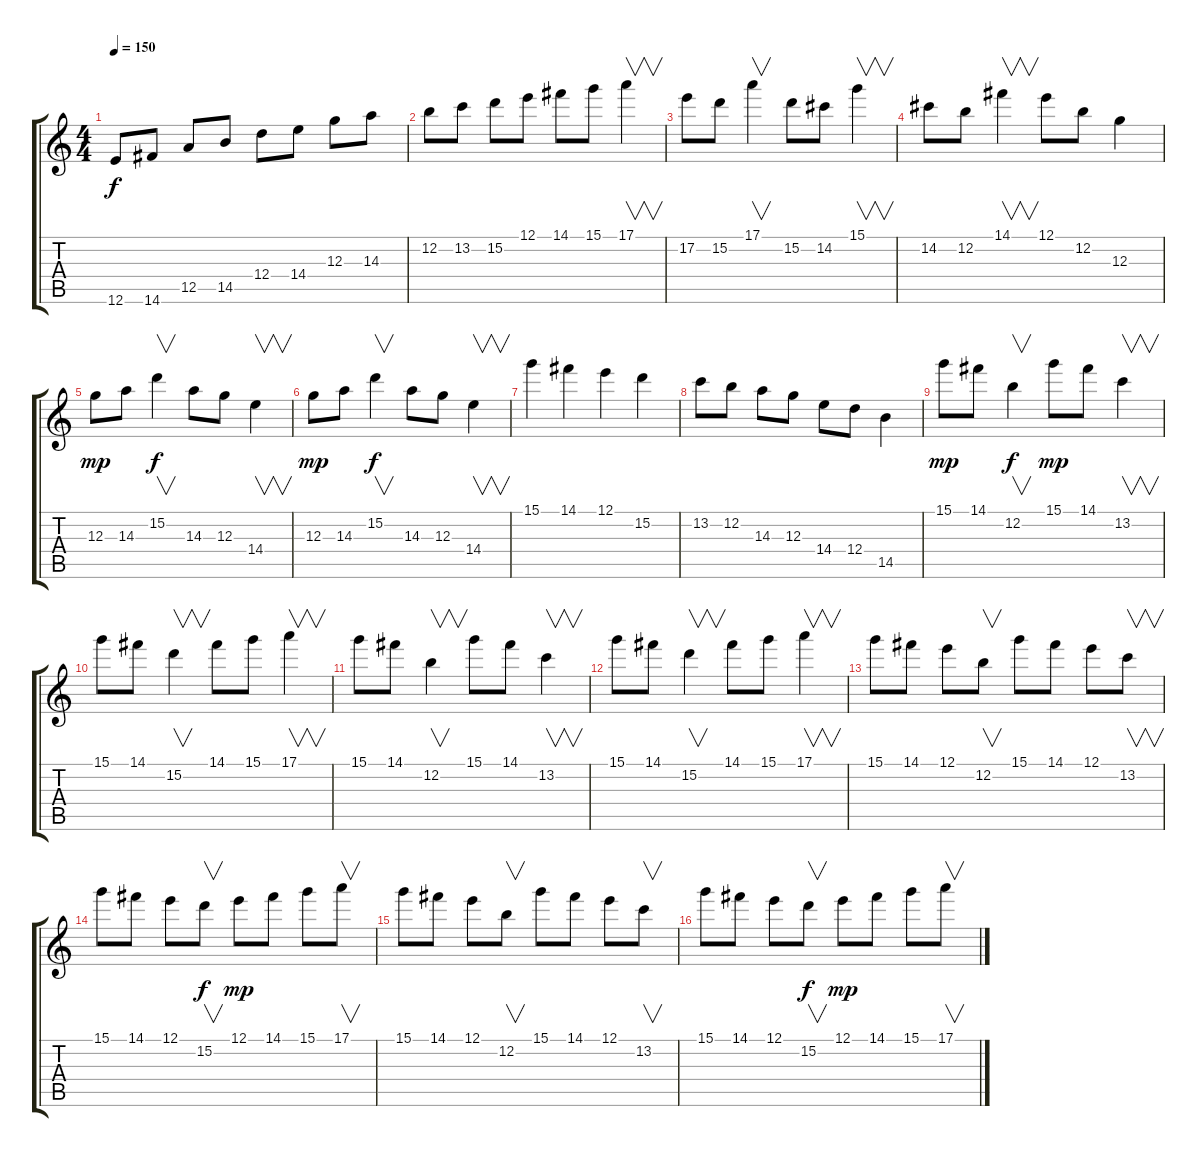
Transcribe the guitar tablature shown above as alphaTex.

\track "" {instrument overdrivenguitar}
\staff {score tabs}
\tuning (E4 B3 G3 D3 A2 E2) {hide}
\ts (4 4)
\tempo 150
\clef g2
\ks c
12.6.8{dy f} 14.6.8 12.5.8 14.5.8 12.4.8 14.4.8 12.3.8 14.3.8 |
12.2.8 13.2.8 15.2.8 12.1.8 14.1.8 15.1.8 17.1.4{v} |
17.2.8 15.2.8 17.1.4{v} 15.2.8 14.2.8 15.1.4{v} |
14.2.8 12.2.8 14.1.4{v} 12.1.8 12.2.8 12.3.4 |
12.3.8{dy mp} 14.3.8 15.2.4{v dy f} 14.3.8 12.3.8 14.4.4{v} |
12.3.8{dy mp} 14.3.8 15.2.4{v dy f} 14.3.8 12.3.8 14.4.4{v} |
15.1.4 14.1.4 12.1.4 15.2.4 |
13.2.8 12.2.8 14.3.8 12.3.8 14.4.8 12.4.8 14.5.4 |
15.1.8{dy mp} 14.1.8 12.2.4{v dy f} 15.1.8{dy mp} 14.1.8 13.2.4{v} |
15.1.8 14.1.8 15.2.4{v} 14.1.8 15.1.8 17.1.4{v} |
15.1.8 14.1.8 12.2.4{v} 15.1.8 14.1.8 13.2.4{v} |
15.1.8 14.1.8 15.2.4{v} 14.1.8 15.1.8 17.1.4{v} |
15.1.8 14.1.8 12.1.8 12.2.8{v} 15.1.8 14.1.8 12.1.8 13.2.8{v} |
15.1.8 14.1.8 12.1.8 15.2.8{v dy f} 12.1.8{dy mp} 14.1.8 15.1.8 17.1.8{v} |
15.1.8 14.1.8 12.1.8 12.2.8{v} 15.1.8 14.1.8 12.1.8 13.2.8{v} |
15.1.8 14.1.8 12.1.8 15.2.8{v dy f} 12.1.8{dy mp} 14.1.8 15.1.8 17.1.8{v}
